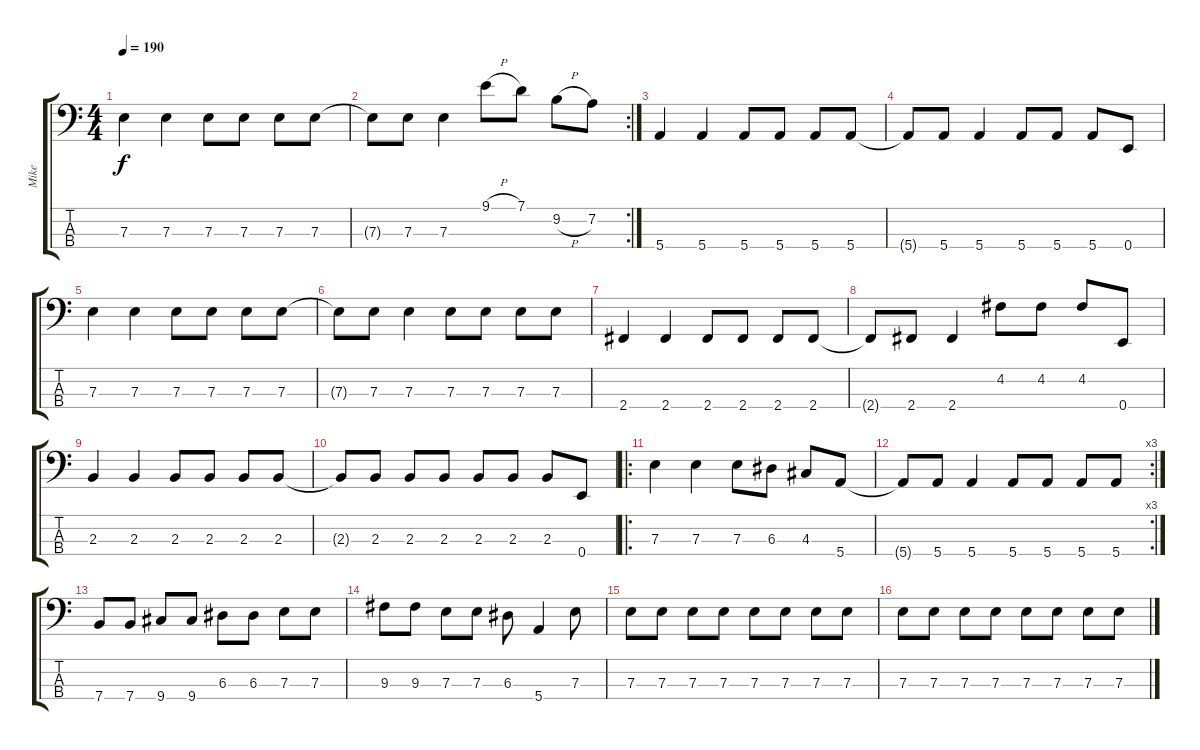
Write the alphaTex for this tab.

\track ("Mike " "Mike ") {instrument electricbasspick}
\staff {score tabs}
\tuning (G2 D2 A1 E1) {hide}
\ts (4 4)
\tempo 190
\clef f4
\ks c
7.3.4{dy f} 7.3.4 7.3.8 7.3.8 7.3.8 7.3.8 |
\rc 2
7.3{t}.8 7.3.8 7.3.4 9.1{h}.8 7.1.8 9.2{h}.8 7.2.8 |
5.4.4 5.4.4 5.4.8 5.4.8 5.4.8 5.4.8 |
5.4{t}.8 5.4.8 5.4.4 5.4.8 5.4.8 5.4.8 0.4.8 |
7.3.4 7.3.4 7.3.8 7.3.8 7.3.8 7.3.8 |
7.3{t}.8 7.3.8 7.3.4 7.3.8 7.3.8 7.3.8 7.3.8 |
2.4.4 2.4.4 2.4.8 2.4.8 2.4.8 2.4.8 |
2.4{t}.8 2.4.8 2.4.4 4.2.8 4.2.8 4.2.8 0.4.8 |
2.3.4 2.3.4 2.3.8 2.3.8 2.3.8 2.3.8 |
2.3{t}.8 2.3.8 2.3.8 2.3.8 2.3.8 2.3.8 2.3.8 0.4.8 |
\ro
7.3.4 7.3.4 7.3.8 6.3.8 4.3.8 5.4.8 |
\rc 3
5.4{t}.8 5.4.8 5.4.4 5.4.8 5.4.8 5.4.8 5.4.8 |
7.4.8 7.4.8 9.4.8 9.4.8 6.3.8 6.3.8 7.3.8 7.3.8 |
9.3.8 9.3.8 7.3.8 7.3.8 6.3.8 5.4.4 7.3.8 |
7.3.8 7.3.8 7.3.8 7.3.8 7.3.8 7.3.8 7.3.8 7.3.8 |
7.3.8 7.3.8 7.3.8 7.3.8 7.3.8 7.3.8 7.3.8 7.3.8
